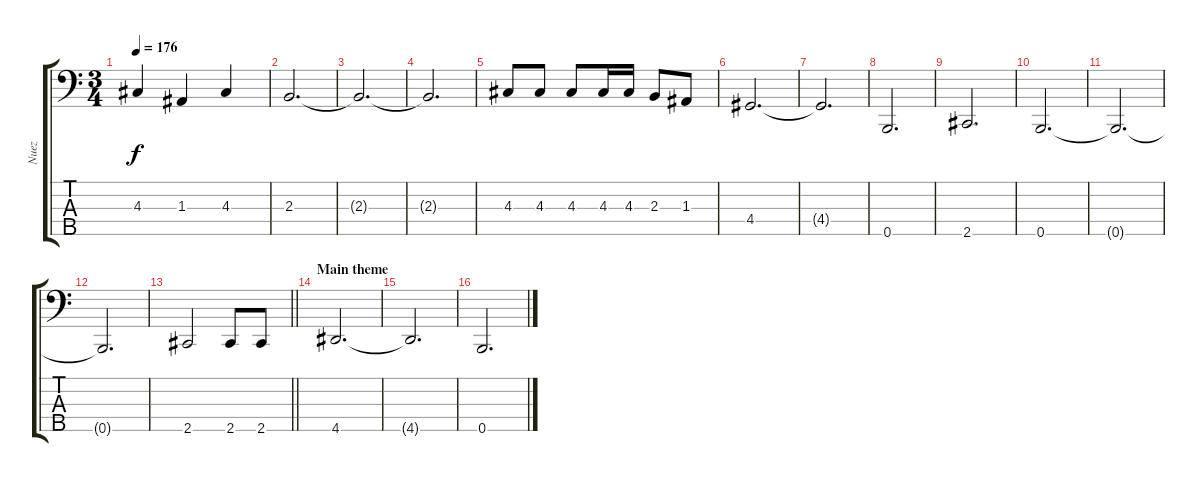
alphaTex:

\track ("Nuez" "Nuez") {instrument electricbassfinger}
\staff {score tabs}
\tuning (G2 D2 A1 E1 B0) {hide}
\ts (3 4)
\tempo 176
\clef f4
\ks c
4.3.4{dy f} 1.3.4 4.3.4 |
2.3.2{d} |
2.3{t}.2{d} |
2.3{t}.2{d} |
4.3.8 4.3.8 4.3.8 4.3.16 4.3.16 2.3.8 1.3.8 |
4.4.2{d} |
4.4{t}.2{d} |
0.5.2{d} |
2.5.2{d} |
0.5.2{d} |
0.5{t}.2{d} |
0.5{t}.2{d} |
\barLineRight lightlight
2.5.2 2.5.8 2.5.8 |
\section ("" "Main theme")
4.5.2{d} |
4.5{t}.2{d} |
0.5.2{d}
